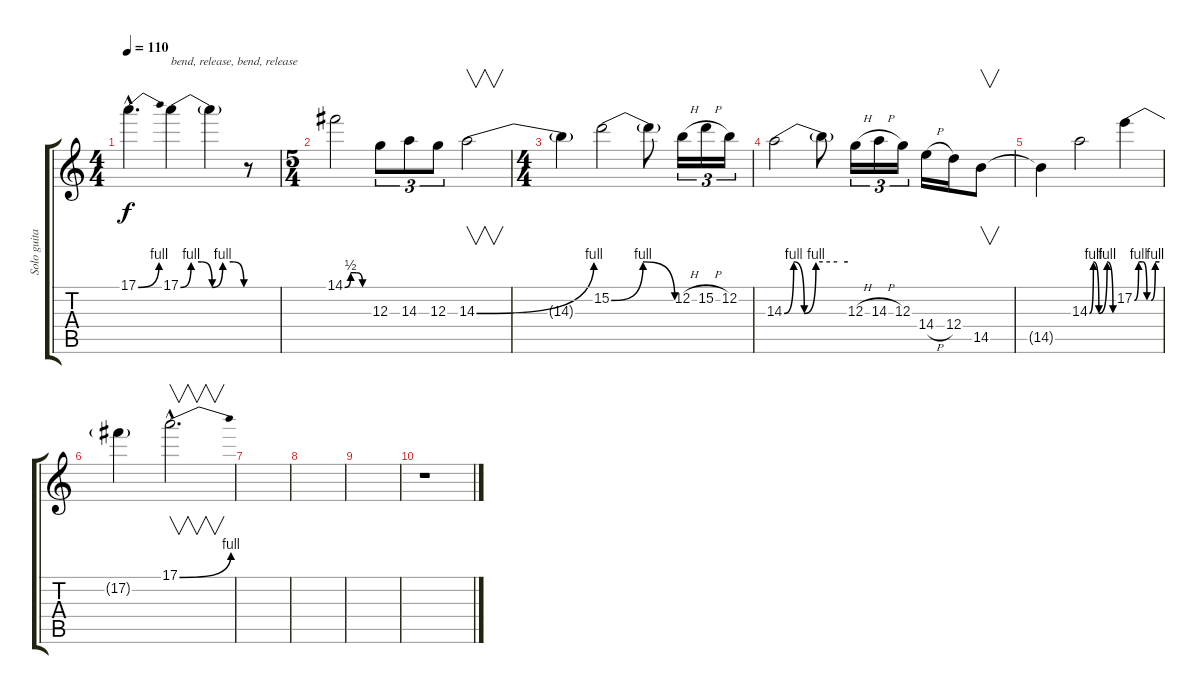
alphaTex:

\track ("Solo guitar" "Solo guita") {instrument overdrivenguitar}
\staff {score tabs}
\tuning (E4 B3 G3 D3 A2 E2) {hide}
\ts (4 4)
\tempo 110
\clef g2
\ks c
17.1{be (bend 0 0 60 4) hac}.4{d dy f} 17.1{be (custom 0 0 10 4 20 4 30 0 40 4 50 4 60 0)}.4{txt "bend, release, bend, release"} 17.1{t}.4 r.8 |
\ts (5 4)
14.1{be (custom 0 0 15 2 30 2 45 0 60 0)}.2 12.3.8{tu (3 2)} 14.3.8{tu (3 2)} 12.3.8{tu (3 2)} 14.3{be (bend 0 0 60 4)}.2{v} |
\ts (4 4)
14.3{t}.4 15.2{be (bendrelease 0 0 30 4 45 4 60 0)}.2 15.2{t}.8 12.2{h}.16{tu (3 2)} 15.2{h}.16{tu (3 2)} 12.2.16{tu (3 2)} |
14.3{be (custom 0 0 9 4 19 0 30 4 50 4 60 4)}.2 14.3{t}.8 12.3{h}.16{tu (3 2)} 14.3{h}.16{tu (3 2)} 12.3.16{tu (3 2)} 14.4{h}.16 12.4.16 14.5.8{v} |
14.5{t}.4 14.3{be (custom 0 0 10 4 24 0 45 4 60 0)}.2 17.2{be (custom 0 0 10 4 20 4 30 0 40 0 50 4 60 4)}.4 |
17.2{t}.4 17.1{be (bend 0 0 60 4) hac}.2{v d} |
|
|
|
r.1
